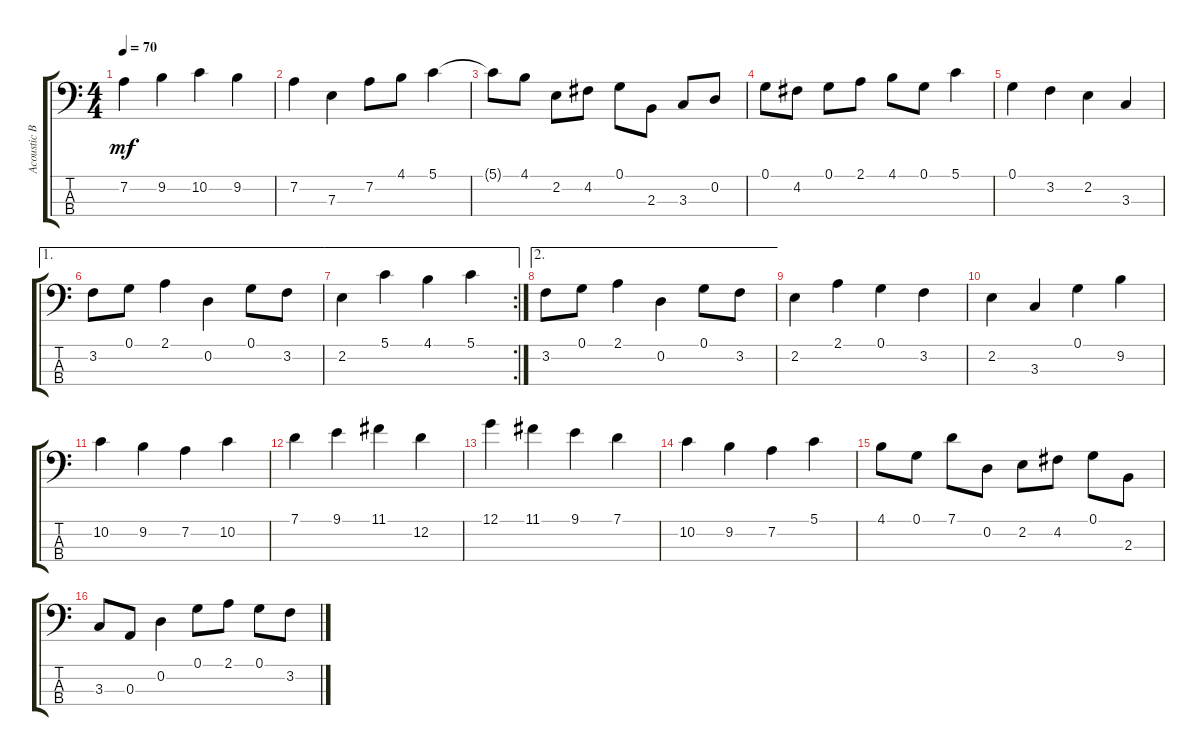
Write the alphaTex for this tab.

\track ("Acoustic Bass" "Acoustic B") {instrument acousticbass}
\staff {score tabs}
\tuning (G2 D2 A1 E1) {hide}
\ts (4 4)
\tempo 70
\clef f4
\ks c
7.2.4{dy mf} 9.2.4 10.2.4 9.2.4 |
7.2.4 7.3.4 7.2.8 4.1.8 5.1.4 |
5.1{t}.8 4.1.8 2.2.8 4.2.8 0.1.8 2.3.8 3.3.8 0.2.8 |
0.1.8 4.2.8 0.1.8 2.1.8 4.1.8 0.1.8 5.1.4 |
0.1.4 3.2.4 2.2.4 3.3.4 |
\ae 1
3.2.8 0.1.8 2.1.4 0.2.4 0.1.8 3.2.8 |
\ae 1
\rc 2
2.2.4 5.1.4 4.1.4 5.1.4 |
\ae 2
3.2.8 0.1.8 2.1.4 0.2.4 0.1.8 3.2.8 |
2.2.4 2.1.4 0.1.4 3.2.4 |
2.2.4 3.3.4 0.1.4 9.2.4 |
10.2.4 9.2.4 7.2.4 10.2.4 |
7.1.4 9.1.4 11.1.4 12.2.4 |
12.1.4 11.1.4 9.1.4 7.1.4 |
10.2.4 9.2.4 7.2.4 5.1.4 |
4.1.8 0.1.8 7.1.8 0.2.8 2.2.8 4.2.8 0.1.8 2.3.8 |
3.3.8 0.3.8 0.2.4 0.1.8 2.1.8 0.1.8 3.2.8
